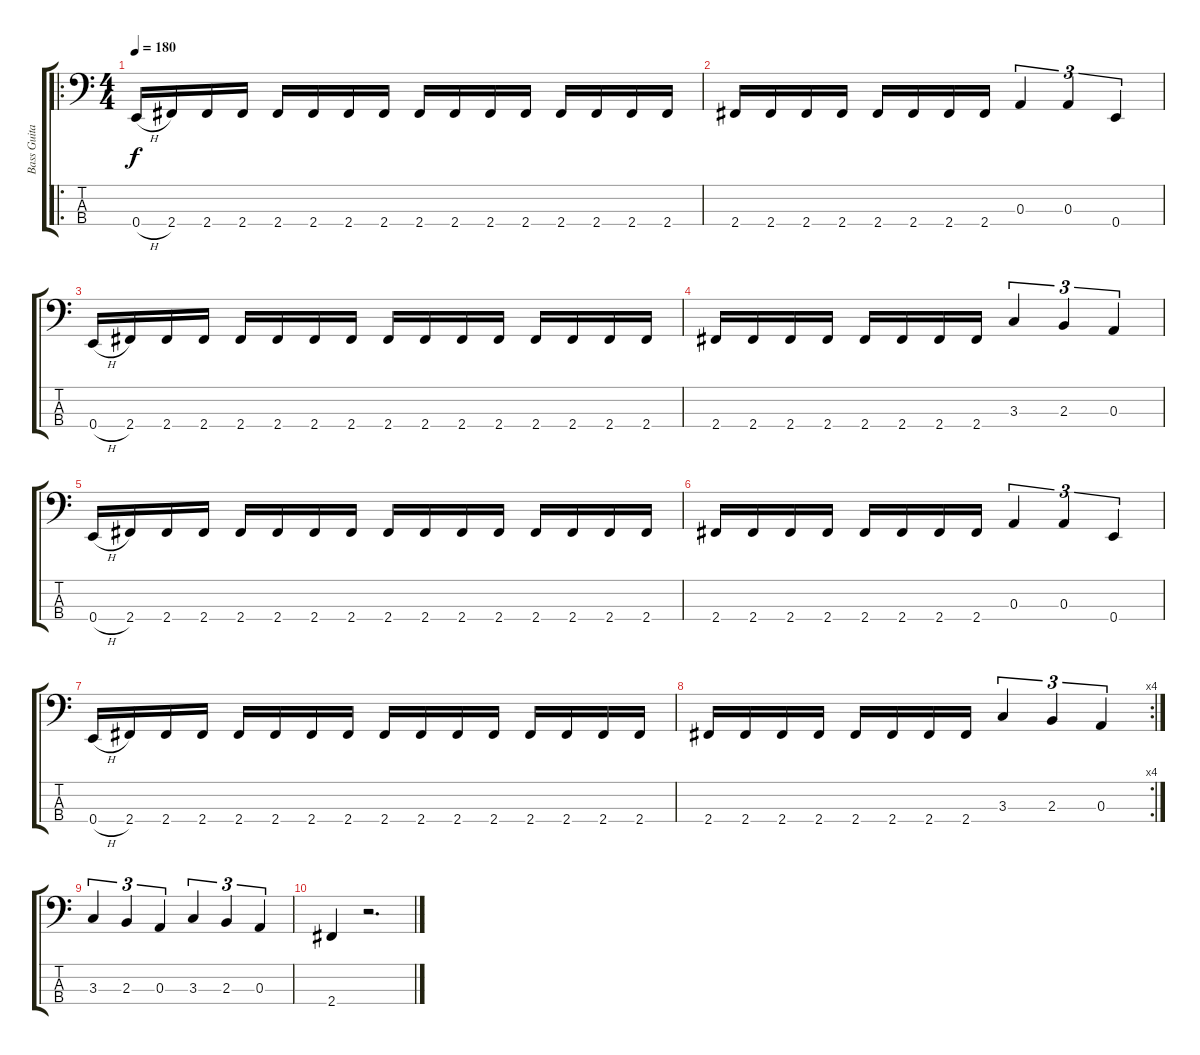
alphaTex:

\track ("Bass Guitar" "Bass Guita") {instrument electricbasspick}
\staff {score tabs}
\tuning (G2 D2 A1 E1) {hide}
\ro
\ts (4 4)
\tempo 180
\clef f4
\ks c
0.4{h}.16{dy f} 2.4.16 2.4.16 2.4.16 2.4.16 2.4.16 2.4.16 2.4.16 2.4.16 2.4.16 2.4.16 2.4.16 2.4.16 2.4.16 2.4.16 2.4.16 |
2.4.16 2.4.16 2.4.16 2.4.16 2.4.16 2.4.16 2.4.16 2.4.16 0.3.4{tu (3 2)} 0.3.4{tu (3 2)} 0.4.4{tu (3 2)} |
0.4{h}.16 2.4.16 2.4.16 2.4.16 2.4.16 2.4.16 2.4.16 2.4.16 2.4.16 2.4.16 2.4.16 2.4.16 2.4.16 2.4.16 2.4.16 2.4.16 |
2.4.16 2.4.16 2.4.16 2.4.16 2.4.16 2.4.16 2.4.16 2.4.16 3.3.4{tu (3 2)} 2.3.4{tu (3 2)} 0.3.4{tu (3 2)} |
0.4{h}.16 2.4.16 2.4.16 2.4.16 2.4.16 2.4.16 2.4.16 2.4.16 2.4.16 2.4.16 2.4.16 2.4.16 2.4.16 2.4.16 2.4.16 2.4.16 |
2.4.16 2.4.16 2.4.16 2.4.16 2.4.16 2.4.16 2.4.16 2.4.16 0.3.4{tu (3 2)} 0.3.4{tu (3 2)} 0.4.4{tu (3 2)} |
0.4{h}.16 2.4.16 2.4.16 2.4.16 2.4.16 2.4.16 2.4.16 2.4.16 2.4.16 2.4.16 2.4.16 2.4.16 2.4.16 2.4.16 2.4.16 2.4.16 |
\rc 4
2.4.16 2.4.16 2.4.16 2.4.16 2.4.16 2.4.16 2.4.16 2.4.16 3.3.4{tu (3 2)} 2.3.4{tu (3 2)} 0.3.4{tu (3 2)} |
3.3.4{tu (3 2)} 2.3.4{tu (3 2)} 0.3.4{tu (3 2)} 3.3.4{tu (3 2)} 2.3.4{tu (3 2)} 0.3.4{tu (3 2)} |
2.4.4 r.2{d}
